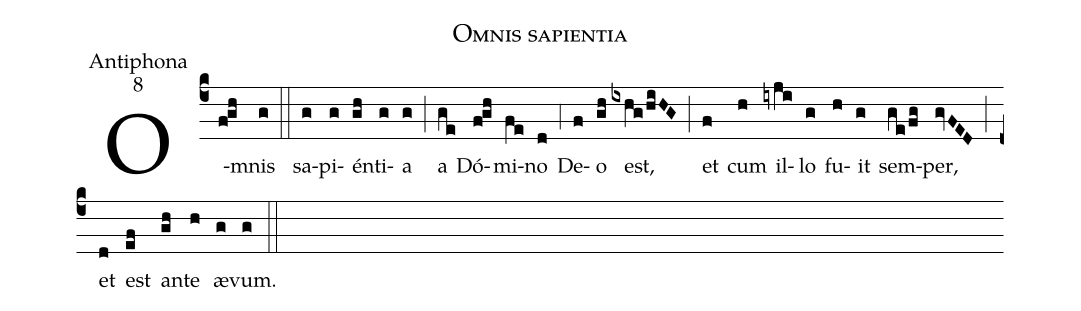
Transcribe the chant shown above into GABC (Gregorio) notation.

name:Omnis sapientia;
office-part:Antiphona;
mode:8;
%%
(c4) O(f!gh)mnis(g) (::)
sa(g)pi(g)én(gh)ti(g)a(g) (;) a(ge) Dó(f!gh)mi(fe)no(d) (,4) De(f)o(gh) est,(ixhg/hiHG) (;) et(f) cum(h) il(iyji)lo(g) fu(h)it(g) sem(ge/fg)per,(gvFED) (;) et(d) est(ef) an(gh)te(h) æ(g)vum.(g) (::)
